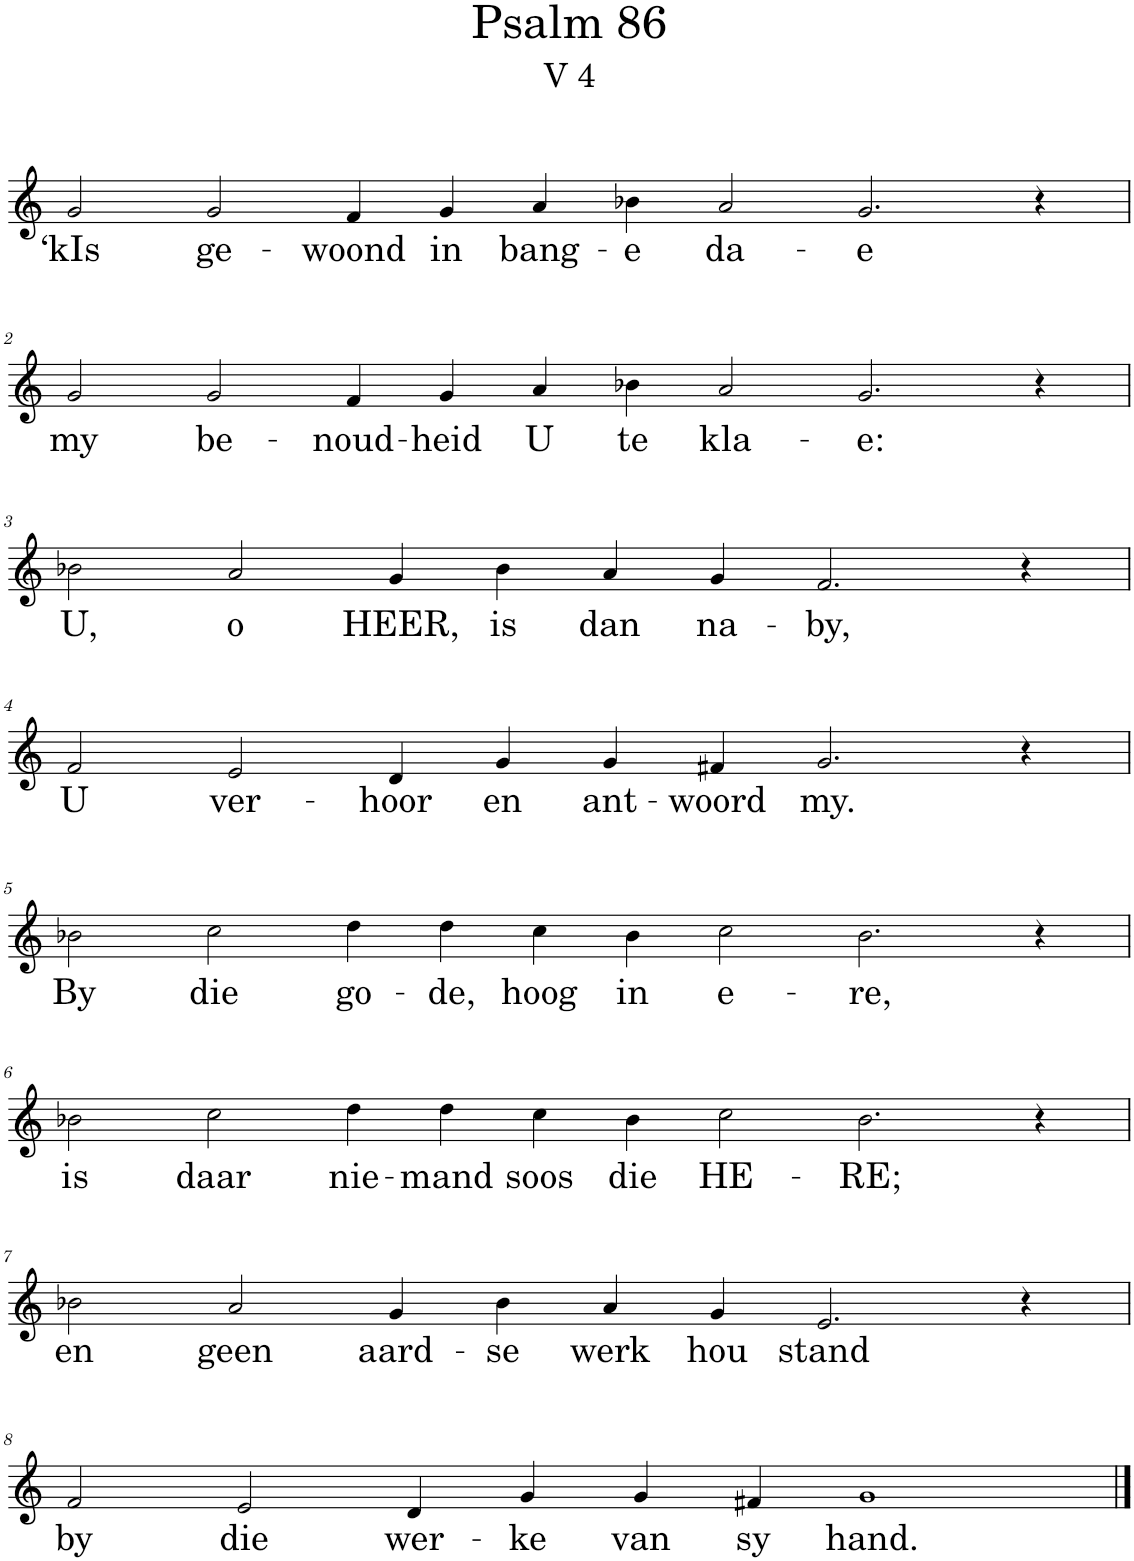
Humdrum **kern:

**kern	**text
*part1	*part1
*staff1	*staff1
*I"Pipe Organ	*
*I'Org.	*
*clefG2	*
*k[]	*
*M14/4	*
=1	=1
!	!LO:LY:b
2g/	‘kIs
!	!LO:LY:b
2g/	ge-
!	!LO:LY:b
4f/	-woond
!	!LO:LY:b
4g/	in
!	!LO:LY:b
4a/	bang-
!	!LO:LY:b
4b-X\	-e
!	!LO:LY:b
2a/	da-
!	!LO:LY:b
2.g/	-e
4r	.
!!LO:LB:g=z
=2	=2
!	!LO:LY:b
2g/	my
!	!LO:LY:b
2g/	be-
!	!LO:LY:b
4f/	-noud-
!	!LO:LY:b
4g/	-heid
!	!LO:LY:b
4a/	U
!	!LO:LY:b
4b-X\	te
!	!LO:LY:b
2a/	kla-
!	!LO:LY:b
2.g/	-e:
4r	.
!!LO:LB:g=z
=3	=3
*M12/4	*
!	!LO:LY:b
2b-X\	U,
!	!LO:LY:b
2a/	o
!	!LO:LY:b
4g/	HEER,
!	!LO:LY:b
4b-\	is
!	!LO:LY:b
4a/	dan
!	!LO:LY:b
4g/	na-
!	!LO:LY:b
2.f/	-by,
4r	.
!!LO:LB:g=z
=4	=4
!	!LO:LY:b
2f/	U
!	!LO:LY:b
2e/	ver-
!	!LO:LY:b
4d/	-hoor
!	!LO:LY:b
4g/	en
!	!LO:LY:b
4g/	ant-
!	!LO:LY:b
4f#X/	-woord
!	!LO:LY:b
2.g/	my.
4r	.
!!LO:LB:g=z
=5	=5
*M14/4	*
!	!LO:LY:b
2b-X\	By
!	!LO:LY:b
2cc\	die
!	!LO:LY:b
4dd\	go-
!	!LO:LY:b
4dd\	-de,
!	!LO:LY:b
4cc\	hoog
!	!LO:LY:b
4b-\	in
!	!LO:LY:b
2cc\	e-
!	!LO:LY:b
2.b-\	-re,
4r	.
!!LO:LB:g=z
=6	=6
!	!LO:LY:b
2b-X\	is
!	!LO:LY:b
2cc\	daar
!	!LO:LY:b
4dd\	nie-
!	!LO:LY:b
4dd\	-mand
!	!LO:LY:b
4cc\	soos
!	!LO:LY:b
4b-\	die
!	!LO:LY:b
2cc\	HE-
!	!LO:LY:b
2.b-\	-RE;
4r	.
!!LO:LB:g=z
=7	=7
*M12/4	*
!	!LO:LY:b
2b-X\	en
!	!LO:LY:b
2a/	geen
!	!LO:LY:b
4g/	aard-
!	!LO:LY:b
4b-\	-se
!	!LO:LY:b
4a/	werk
!	!LO:LY:b
4g/	hou
!	!LO:LY:b
2.e/	stand
4r	.
!!LO:LB:g=z
=8	=8
!	!LO:LY:b
2f/	by
!	!LO:LY:b
2e/	die
!	!LO:LY:b
4d/	wer-
!	!LO:LY:b
4g/	-ke
!	!LO:LY:b
4g/	van
!	!LO:LY:b
4f#X/	sy
!	!LO:LY:b
1g	hand.
==	==
*-	*-
